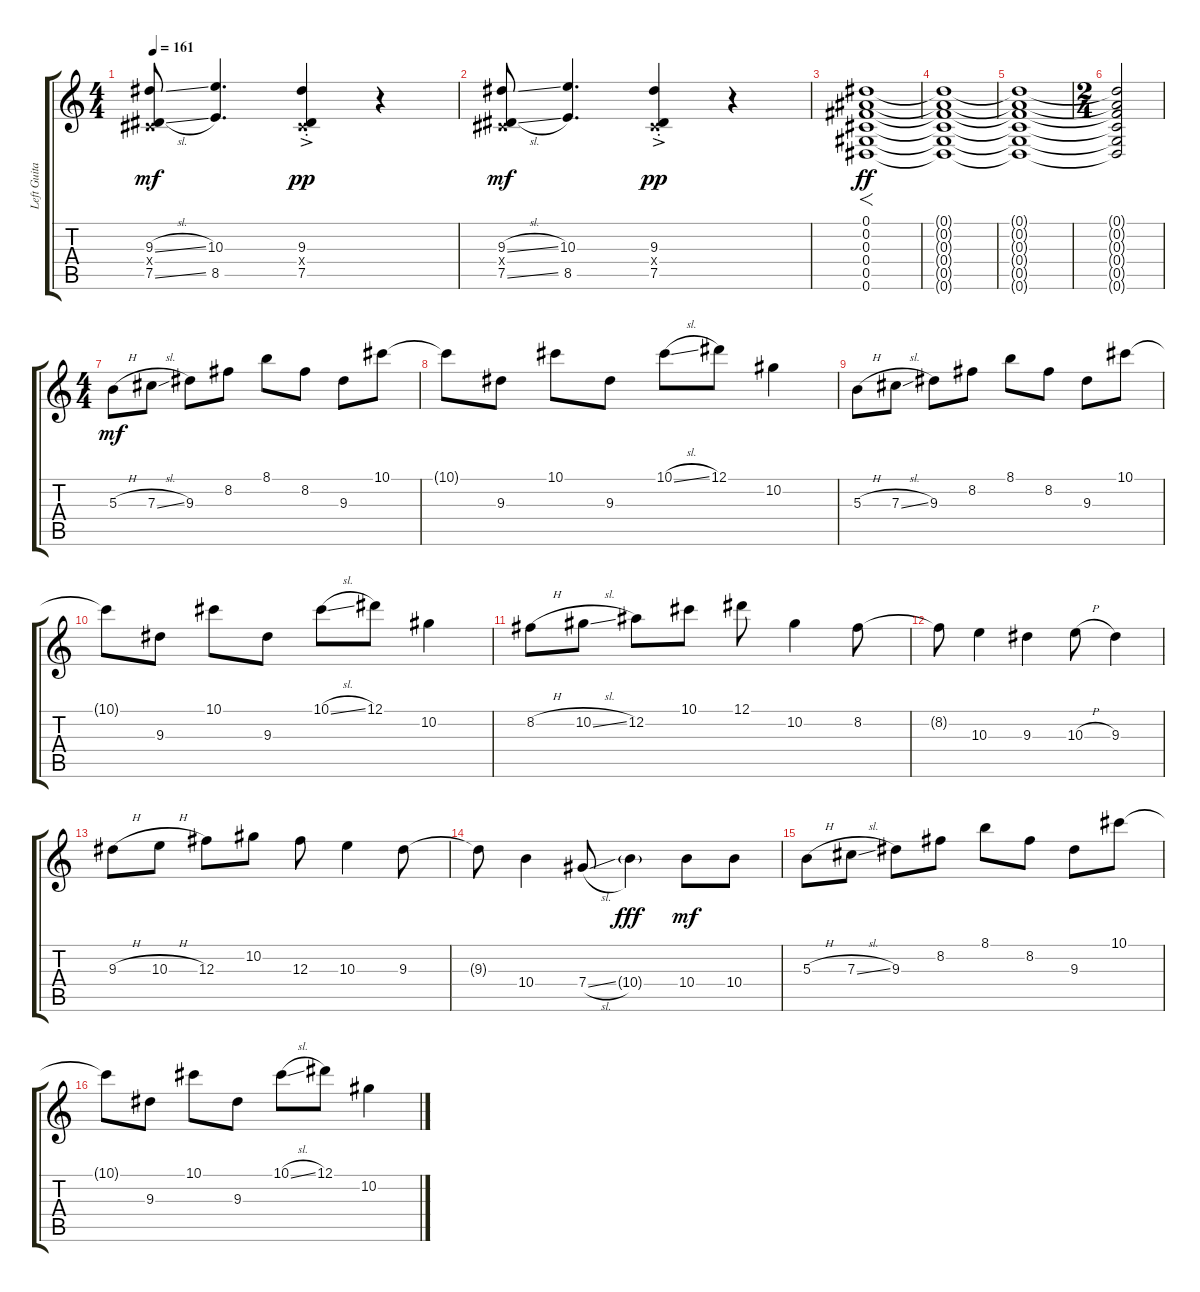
\track ("Left Guitar" "Left Guita") {instrument distortionguitar}
\staff {score tabs}
\tuning (Eb4 Bb3 Gb3 Db3 Ab2 Eb2) {hide}
\ts (4 4)
\tempo 161
\clef g2
\ks c
(9.3{sl} 0.4{x} 7.5{sl}).8{dy mf} (10.3 8.5).4{d} (9.3{ac st} 0.4{ac st x} 7.5{ac st}).4{dy pp} r.4 |
(9.3{sl} 0.4{x} 7.5{sl}).8{dy mf} (10.3 8.5).4{d} (9.3{ac st} 0.4{ac st x} 7.5{ac st}).4{dy pp} r.4 |
(0.1 0.2 0.3 0.4 0.5 0.6).1{f dy ff} |
(0.1{t} 0.2{t} 0.3{t} 0.4{t} 0.5{t} 0.6{t}).1 |
(0.1{t} 0.2{t} 0.3{t} 0.4{t} 0.5{t} 0.6{t}).1 |
\ts (2 4)
(0.1{t} 0.2{t} 0.3{t} 0.4{t} 0.5{t} 0.6{t}).2 |
\ts (4 4)
5.3{h}.8{dy mf} 7.3{sl}.8 9.3.8 8.2.8 8.1.8 8.2.8 9.3.8 10.1.8 |
10.1{t}.8 9.3.8 10.1.8 9.3.8 10.1{sl}.8 12.1.8 10.2.4 |
5.3{h}.8 7.3{sl}.8 9.3.8 8.2.8 8.1.8 8.2.8 9.3.8 10.1.8 |
10.1{t}.8 9.3.8 10.1.8 9.3.8 10.1{sl}.8 12.1.8 10.2.4 |
8.2{h}.8 10.2{sl}.8 12.2.8 10.1.8 12.1.8 10.2.4 8.2.8 |
8.2{t}.8 10.3.4 9.3.4 10.3{h}.8 9.3.4 |
9.3{h}.8 10.3{h}.8 12.3.8 10.2.8 12.3.8 10.3.4 9.3.8 |
9.3{t}.8 10.4.4 7.4{sl}.8 10.4{g}.4{dy fff} 10.4.8{dy mf} 10.4.8 |
5.3{h}.8 7.3{sl}.8 9.3.8 8.2.8 8.1.8 8.2.8 9.3.8 10.1.8 |
10.1{t}.8 9.3.8 10.1.8 9.3.8 10.1{sl}.8 12.1.8 10.2.4
